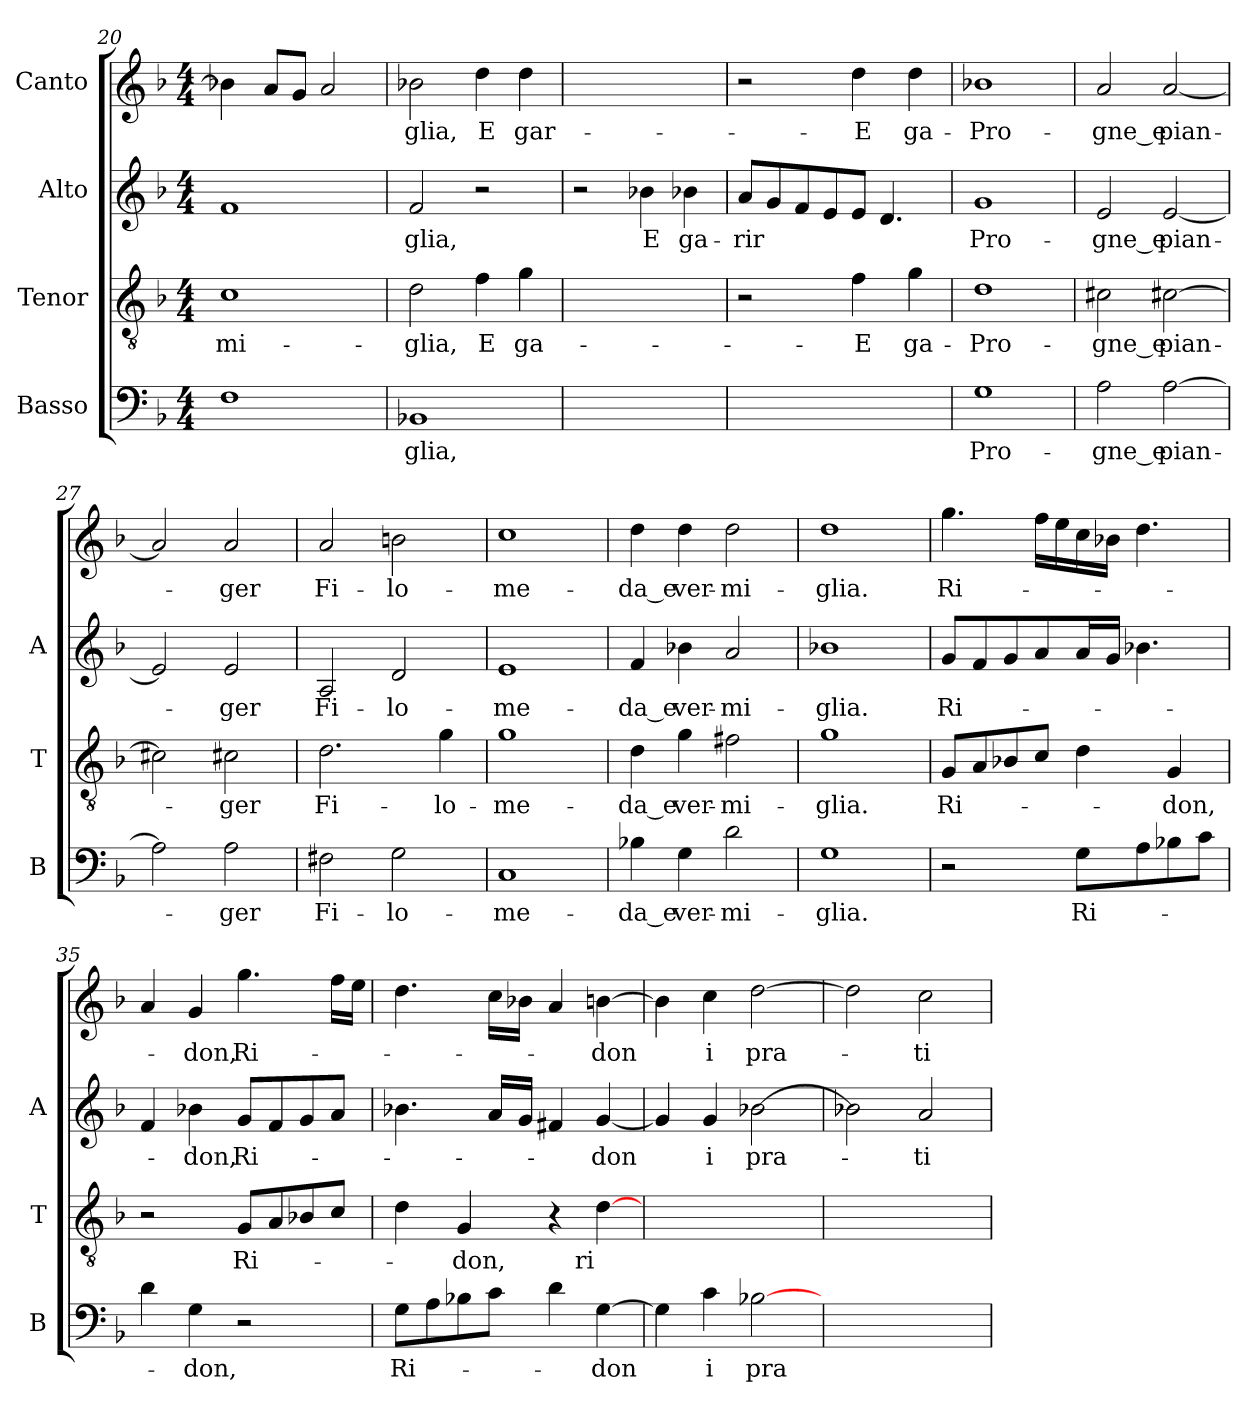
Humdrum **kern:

**kern	**text	**kern	**text	**kern	**text	**kern	**text
*part4	*part4	*part3	*part3	*part2	*part2	*part1	*part1
*staff4	*staff4	*staff3	*staff3	*staff2	*staff2	*staff1	*staff1
*I"Basso	*	*I"Tenor	*	*I"Alto	*	*I"Canto	*
*I'B	*	*I'T	*	*I'A	*	*	*
*clefF4	*	*clefGv2	*	*clefG2	*	*clefG2	*
*k[b-]	*	*k[b-]	*	*k[b-]	*	*k[b-]	*
*F:	*	*F:	*	*F:	*	*F:	*
*M4/4	*	*M4/4	*	*M4/4	*	*M4/4	*
=20	=20	=20	=20	=20	=20	=20	=20
1F	.	1c	mi-	1f	.	4b-X]	.
.	.	.	.	.	.	8aL	.
.	.	.	.	.	.	8gJ	.
.	.	.	.	.	.	2a	.
=21	=21	=21	=21	=21	=21	=21	=21
1BB-X	-glia,	2d	-glia,	2f	-glia,	2b-X	-glia,
.	.	4f	-E	2r	.	4dd	-E
.	.	4g	ga-	.	.	4dd	gar-
=22	=22	=22	=22	=22	=22	=22	=22
1ryy	.	1ryy	.	2r	.	1ryy	.
.	.	.	.	4b-X	-E	.	.
.	.	.	.	4b-X	ga-	.	.
=23	=23	=23	=23	=23	=23	=23	=23
1ryy	.	2r	.	8aL	-rir	2r	.
.	.	.	.	8g	.	.	.
.	.	.	.	8f	.	.	.
.	.	.	.	8e	.	.	.
.	.	4f	-E	8eJ	.	4dd	-E
.	.	.	.	4.d	.	.	.
.	.	4g	ga-	.	.	4dd	ga-
=25	=25	=25	=25	=25	=25	=25	=25
1G	Pro-	1d	Pro-	1g	Pro-	1b-X	Pro-
=26	=26	=26	=26	=26	=26	=26	=26
2A	-gne_e	2c#X	-gne_e	2e	-gne_e	2a	-gne_e
[2A	pian-	[2c#X	pian-	[2e	pian-	[2a	pian-
=27	=27	=27	=27	=27	=27	=27	=27
2A]	.	2c#X]	.	2e]	.	2a]	.
2A	-ger	2c#X	-ger	2e	-ger	2a	-ger
=28	=28	=28	=28	=28	=28	=28	=28
2F#X	Fi-	2.d	Fi-	2A	Fi-	2a	Fi-
2G	lo-	.	.	2d	lo-	2b	lo-
.	.	4g	lo-	.	.	.	.
=29	=29	=29	=29	=29	=29	=29	=29
1C	me-	1g	me-	1e	me-	1cc	me-
=32	=32	=32	=32	=32	=32	=32	=32
4B-X	-da_e	4d	-da_e	4f	-da_e	4dd	-da_e
4G	ver-	4g	ver-	4b-X	ver-	4dd	ver-
2d	mi-	2f#X	mi-	2a	mi-	2dd	mi-
=33	=33	=33	=33	=33	=33	=33	=33
1G	-glia.	1g	-glia.	1b-X	-glia.	1dd	-glia.
=34	=34	=34	=34	=34	=34	=34	=34
2r	.	8GL	Ri-	8gL	Ri-	4.gg	Ri-
.	.	8A	.	8f	.	.	.
.	.	8B-X	.	8g	.	.	.
.	.	8cJ	.	8a	.	16ffLL	.
.	.	.	.	.	.	16ee	.
8GL	Ri-	4d	.	16aL	.	16cc	.
.	.	.	.	16gJJ	.	16b-XJJ	.
8A	.	.	.	4.b-X	.	4.dd	.
8B-X	.	4G	-don,	.	.	.	.
8cJ	.	.	.	.	.	.	.
=35	=35	=35	=35	=35	=35	=35	=35
4d	.	2r	.	4f	.	4a	.
4G	-don,	.	.	4b-X	-don,	4g	-don,
2r	.	8GL	Ri-	8gL	Ri-	4.gg	Ri-
.	.	8A	.	8f	.	.	.
.	.	8B-X	.	8g	.	.	.
.	.	8cJ	.	8aJ	.	16ffLL	.
.	.	.	.	.	.	16eeJJ	.
=36	=36	=36	=36	=36	=36	=36	=36
8GL	Ri-	4d	.	4.b-X	.	4.dd	.
8A	.	.	.	.	.	.	.
8B-X	.	4G	-don,	.	.	.	.
8cJ	.	.	.	16aLL	.	16ccLL	.
.	.	.	.	16gJJ	.	16b-XJJ	.
4d	.	4r	.	4f#X	.	4a	.
[4G	-don	[4d	ri-	[4g	-don	[4b	-don
=37	=37	=37	=37	=37	=37	=37	=37
4G]	.	1ryy	.	4g]	.	4b]	.
4c	-i	.	.	4g	-i	4cc	-i
[2B-X	pra-	.	.	[2b-X	pra-	[2dd	pra-
=38	=38	=38	=38	=38	=38	=38	=38
1ryy	.	1ryy	.	2b-X]	.	2dd]	.
.	.	.	.	2a	-ti	2cc	-ti
=	=	=	=	=	=	=	=
*-	*-	*-	*-	*-	*-	*-	*-
